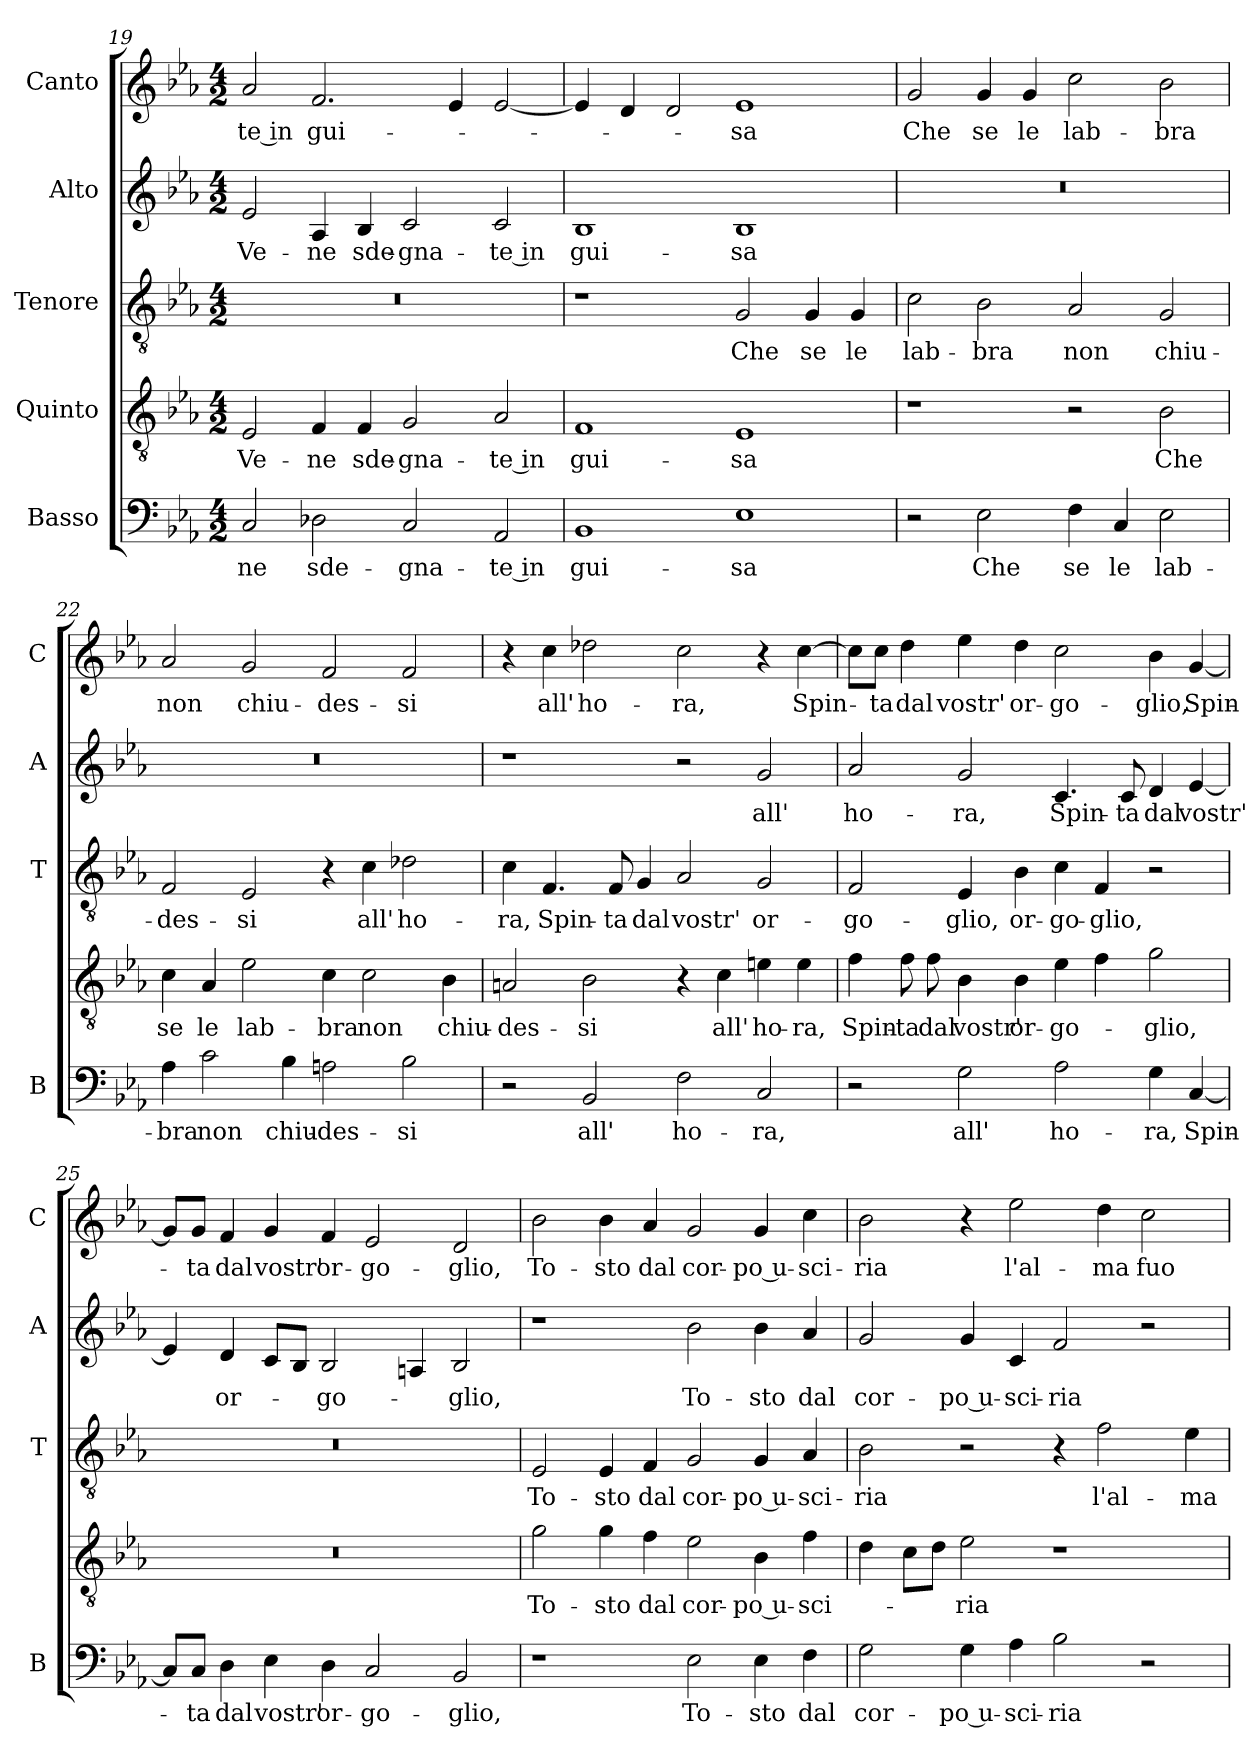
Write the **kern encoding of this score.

**kern	**text	**kern	**text	**kern	**text	**kern	**text	**kern	**text
*part5	*part5	*part4	*part4	*part3	*part3	*part2	*part2	*part1	*part1
*staff5	*staff5	*staff4	*staff4	*staff3	*staff3	*staff2	*staff2	*staff1	*staff1
*I"Basso	*	*I"Quinto	*	*I"Tenore	*	*I"Alto	*	*I"Canto	*
*I'B	*	*	*	*I'T	*	*I'A	*	*I'C	*
*clefF4	*	*clefGv2	*	*clefGv2	*	*clefG2	*	*clefG2	*
*k[b-e-a-]	*	*k[b-e-a-]	*	*k[b-e-a-]	*	*k[b-e-a-]	*	*k[b-e-a-]	*
*E-:	*	*E-:	*	*E-:	*	*E-:	*	*E-:	*
*M4/2	*	*M4/2	*	*M4/2	*	*M4/2	*	*M4/2	*
=19	=19	=19	=19	=19	=19	=19	=19	=19	=19
!	!LO:LY:b	!	!LO:LY:b	!	!	!	!LO:LY:b	!	!LO:LY:b
2C/	-ne	2E-/	Ve-	0r	.	2e-/	Ve-	2a-/	-te in
!	!LO:LY:b	!	!LO:LY:b	!	!	!	!LO:LY:b	!	!LO:LY:b
2D-X\	sde-	4F/	-ne	.	.	4A-/	-ne	2.f/	gui-
!	!	!	!LO:LY:b	!	!	!	!LO:LY:b	!	!
.	.	4F/	sde-	.	.	4B-/	sde-	.	.
!	!LO:LY:b	!	!LO:LY:b	!	!	!	!LO:LY:b	!	!
2C/	-gna-	2G/	-gna-	.	.	2c/	-gna-	.	.
.	.	.	.	.	.	.	.	4e-/	.
!	!LO:LY:b	!	!LO:LY:b	!	!	!	!LO:LY:b	!	!
2AA-/	-te in	2A-/	-te in	.	.	2c/	-te in	[2e-/	.
=20	=20	=20	=20	=20	=20	=20	=20	=20	=20
!	!LO:LY:b	!	!LO:LY:b	!	!	!	!LO:LY:b	!	!
1BB-	gui-	1F	gui-	1r	.	1B-	gui-	4e-/]	.
.	.	.	.	.	.	.	.	4d/	.
.	.	.	.	.	.	.	.	2d/	.
!	!LO:LY:b	!	!LO:LY:b	!	!LO:LY:b	!	!LO:LY:b	!	!LO:LY:b
1E-	-sa	1E-	-sa	2G/	Che	1B-	-sa	1e-	-sa
!	!	!	!	!	!LO:LY:b	!	!	!	!
.	.	.	.	4G/	se	.	.	.	.
!	!	!	!	!	!LO:LY:b	!	!	!	!
.	.	.	.	4G/	le	.	.	.	.
!!LO:PB:g=z
=21	=21	=21	=21	=21	=21	=21	=21	=21	=21
!	!	!	!	!	!LO:LY:b	!	!	!	!LO:LY:b
2r	.	1r	.	2c\	lab-	0r	.	2g/	Che
!	!LO:LY:b	!	!	!	!LO:LY:b	!	!	!	!LO:LY:b
2E-\	Che	.	.	2B-\	-bra	.	.	4g/	se
!	!	!	!	!	!	!	!	!	!LO:LY:b
.	.	.	.	.	.	.	.	4g/	le
!	!LO:LY:b	!	!	!	!LO:LY:b	!	!	!	!LO:LY:b
4F\	se	2r	.	2A-/	non	.	.	2cc\	lab-
!	!LO:LY:b	!	!	!	!	!	!	!	!
4C/	le	.	.	.	.	.	.	.	.
!	!LO:LY:b	!	!LO:LY:b	!	!LO:LY:b	!	!	!	!LO:LY:b
2E-\	lab-	2B-\	Che	2G/	chiu-	.	.	2b-\	-bra
=22	=22	=22	=22	=22	=22	=22	=22	=22	=22
!	!LO:LY:b	!	!LO:LY:b	!	!LO:LY:b	!	!	!	!LO:LY:b
4A-\	-bra	4c\	se	2F/	-des-	0r	.	2a-/	non
!	!LO:LY:b	!	!LO:LY:b	!	!	!	!	!	!
2c\	non	4A-/	le	.	.	.	.	.	.
!	!	!	!LO:LY:b	!	!LO:LY:b	!	!	!	!LO:LY:b
.	.	2e-\	lab-	2E-/	-si	.	.	2g/	chiu-
!	!LO:LY:b	!	!	!	!	!	!	!	!
4B-\	chiu-	.	.	.	.	.	.	.	.
!	!LO:LY:b	!	!LO:LY:b	!	!	!	!	!	!LO:LY:b
2An\	-des-	4c\	-bra	4r	.	.	.	2f/	-des-
!	!	!	!LO:LY:b	!	!LO:LY:b	!	!	!	!
.	.	2c\	non	4c\	all'	.	.	.	.
!	!LO:LY:b	!	!	!	!LO:LY:b	!	!	!	!LO:LY:b
2B-\	-si	.	.	2d-X\	ho-	.	.	2f/	-si
!	!	!	!LO:LY:b	!	!	!	!	!	!
.	.	4B-\	chiu-	.	.	.	.	.	.
=23	=23	=23	=23	=23	=23	=23	=23	=23	=23
!	!	!	!LO:LY:b	!	!LO:LY:b	!	!	!	!
2r	.	2An/	-des-	4c\	-ra,	1r	.	4r	.
!	!	!	!	!	!LO:LY:b	!	!	!	!LO:LY:b
.	.	.	.	4.F/	Spin-	.	.	4cc\	all'
!	!LO:LY:b	!	!LO:LY:b	!	!	!	!	!	!LO:LY:b
2BB-/	all'	2B-\	-si	.	.	.	.	2dd-X\	ho-
!	!	!	!	!	!LO:LY:b	!	!	!	!
.	.	.	.	8F/	-ta	.	.	.	.
!	!	!	!	!	!LO:LY:b	!	!	!	!
.	.	.	.	4G/	dal	.	.	.	.
!	!LO:LY:b	!	!	!	!LO:LY:b	!	!	!	!LO:LY:b
2F\	ho-	4r	.	2A-/	vostr'	2r	.	2cc\	-ra,
!	!	!	!LO:LY:b	!	!	!	!	!	!
.	.	4c\	all'	.	.	.	.	.	.
!	!LO:LY:b	!	!LO:LY:b	!	!LO:LY:b	!	!LO:LY:b	!	!
2C/	-ra,	4en\	ho-	2G/	or-	2g/	all'	4r	.
!	!	!	!LO:LY:b	!	!	!	!	!	!LO:LY:b
.	.	4e\	-ra,	.	.	.	.	[4cc\	Spin-
!!LO:LB:g=z
=24	=24	=24	=24	=24	=24	=24	=24	=24	=24
!	!	!	!LO:LY:b	!	!LO:LY:b	!	!LO:LY:b	!	!
2r	.	4f\	Spin-	2F/	-go-	2a-/	ho-	8cc\L]	.
!	!	!	!	!	!	!	!	!	!LO:LY:b
.	.	.	.	.	.	.	.	8cc\J	-ta
!	!	!	!LO:LY:b	!	!	!	!	!	!LO:LY:b
.	.	8f\	-ta	.	.	.	.	4dd\	dal
!	!	!	!LO:LY:b	!	!	!	!	!	!
.	.	8f\	dal	.	.	.	.	.	.
!	!LO:LY:b	!	!LO:LY:b	!	!LO:LY:b	!	!LO:LY:b	!	!LO:LY:b
2G\	all'	4B-\	vostr'	4E-/	-glio,	2g/	-ra,	4ee-\	vostr'
!	!	!	!LO:LY:b	!	!LO:LY:b	!	!	!	!LO:LY:b
.	.	4B-\	or-	4B-\	or-	.	.	4dd\	or-
!	!LO:LY:b	!	!LO:LY:b	!	!LO:LY:b	!	!LO:LY:b	!	!LO:LY:b
2A-\	ho-	4e-\	-go-	4c\	-go-	4.c/	Spin-	2cc\	-go-
!	!	!	!	!	!LO:LY:b	!	!	!	!
.	.	4f\	.	4F/	-glio,	.	.	.	.
!	!	!	!	!	!	!	!LO:LY:b	!	!
.	.	.	.	.	.	8c/	-ta	.	.
!	!LO:LY:b	!	!LO:LY:b	!	!	!	!LO:LY:b	!	!LO:LY:b
4G\	-ra,	2g\	-glio,	2r	.	4d/	dal	4b-\	-glio,
!	!LO:LY:b	!	!	!	!	!	!LO:LY:b	!	!LO:LY:b
[4C/	Spin-	.	.	.	.	[4e-/	vostr'	[4g/	Spin-
=25	=25	=25	=25	=25	=25	=25	=25	=25	=25
8C/L]	.	0r	.	0r	.	4e-/]	.	8g/L]	.
!	!LO:LY:b	!	!	!	!	!	!	!	!LO:LY:b
8C/J	-ta	.	.	.	.	.	.	8g/J	-ta
!	!LO:LY:b	!	!	!	!	!	!LO:LY:b	!	!LO:LY:b
4D\	dal	.	.	.	.	4d/	or-	4f/	dal
!	!LO:LY:b	!	!	!	!	!	!	!	!LO:LY:b
4E-\	vostr'	.	.	.	.	8c/L	.	4g/	vostr'
.	.	.	.	.	.	8B-/J	.	.	.
!	!LO:LY:b	!	!	!	!	!	!LO:LY:b	!	!LO:LY:b
4D\	or-	.	.	.	.	2B-/	-go-	4f/	or-
!	!LO:LY:b	!	!	!	!	!	!	!	!LO:LY:b
2C/	-go-	.	.	.	.	.	.	2e-/	-go-
.	.	.	.	.	.	4An/	.	.	.
!	!LO:LY:b	!	!	!	!	!	!LO:LY:b	!	!LO:LY:b
2BB-/	-glio,	.	.	.	.	2B-/	-glio,	2d/	-glio,
=26	=26	=26	=26	=26	=26	=26	=26	=26	=26
!	!	!	!LO:LY:b	!	!LO:LY:b	!	!	!	!LO:LY:b
1r	.	2g\	To-	2E-/	To-	1r	.	2b-\	To-
!	!	!	!LO:LY:b	!	!LO:LY:b	!	!	!	!LO:LY:b
.	.	4g\	-sto	4E-/	-sto	.	.	4b-\	-sto
!	!	!	!LO:LY:b	!	!LO:LY:b	!	!	!	!LO:LY:b
.	.	4f\	dal	4F/	dal	.	.	4a-/	dal
!	!LO:LY:b	!	!LO:LY:b	!	!LO:LY:b	!	!LO:LY:b	!	!LO:LY:b
2E-\	To-	2e-\	cor-	2G/	cor-	2b-\	To-	2g/	cor-
!	!LO:LY:b	!	!LO:LY:b	!	!LO:LY:b	!	!LO:LY:b	!	!LO:LY:b
4E-\	-sto	4B-\	-po u-	4G/	-po u-	4b-\	-sto	4g/	-po u-
!	!LO:LY:b	!	!LO:LY:b	!	!LO:LY:b	!	!LO:LY:b	!	!LO:LY:b
4F\	dal	4f\	-sci-	4A-/	-sci-	4a-/	dal	4cc\	-sci-
!!LO:LB:g=z
=27	=27	=27	=27	=27	=27	=27	=27	=27	=27
!	!LO:LY:b	!	!	!	!LO:LY:b	!	!LO:LY:b	!	!LO:LY:b
2G\	cor-	4d\	.	2B-\	-ria	2g/	cor-	2b-\	-ria
.	.	8c\L	.	.	.	.	.	.	.
.	.	8d\J	.	.	.	.	.	.	.
!	!LO:LY:b	!	!LO:LY:b	!	!	!	!LO:LY:b	!	!
4G\	-po u-	2e-\	-ria	2r	.	4g/	-po u-	4r	.
!	!LO:LY:b	!	!	!	!	!	!LO:LY:b	!	!LO:LY:b
4A-\	-sci-	.	.	.	.	4c/	-sci-	2ee-\	l'al-
!	!LO:LY:b	!	!	!	!	!	!LO:LY:b	!	!
2B-\	-ria	1r	.	4r	.	2f/	-ria	.	.
!	!	!	!	!	!LO:LY:b	!	!	!	!LO:LY:b
.	.	.	.	2f\	l'al-	.	.	4dd\	-ma
!	!	!	!	!	!	!	!	!	!LO:LY:b
2r	.	.	.	.	.	2r	.	2cc\	fuo-
!	!	!	!	!	!LO:LY:b	!	!	!	!
.	.	.	.	4e-\	-ma	.	.	.	.
=	=	=	=	=	=	=	=	=	=
*-	*-	*-	*-	*-	*-	*-	*-	*-	*-
